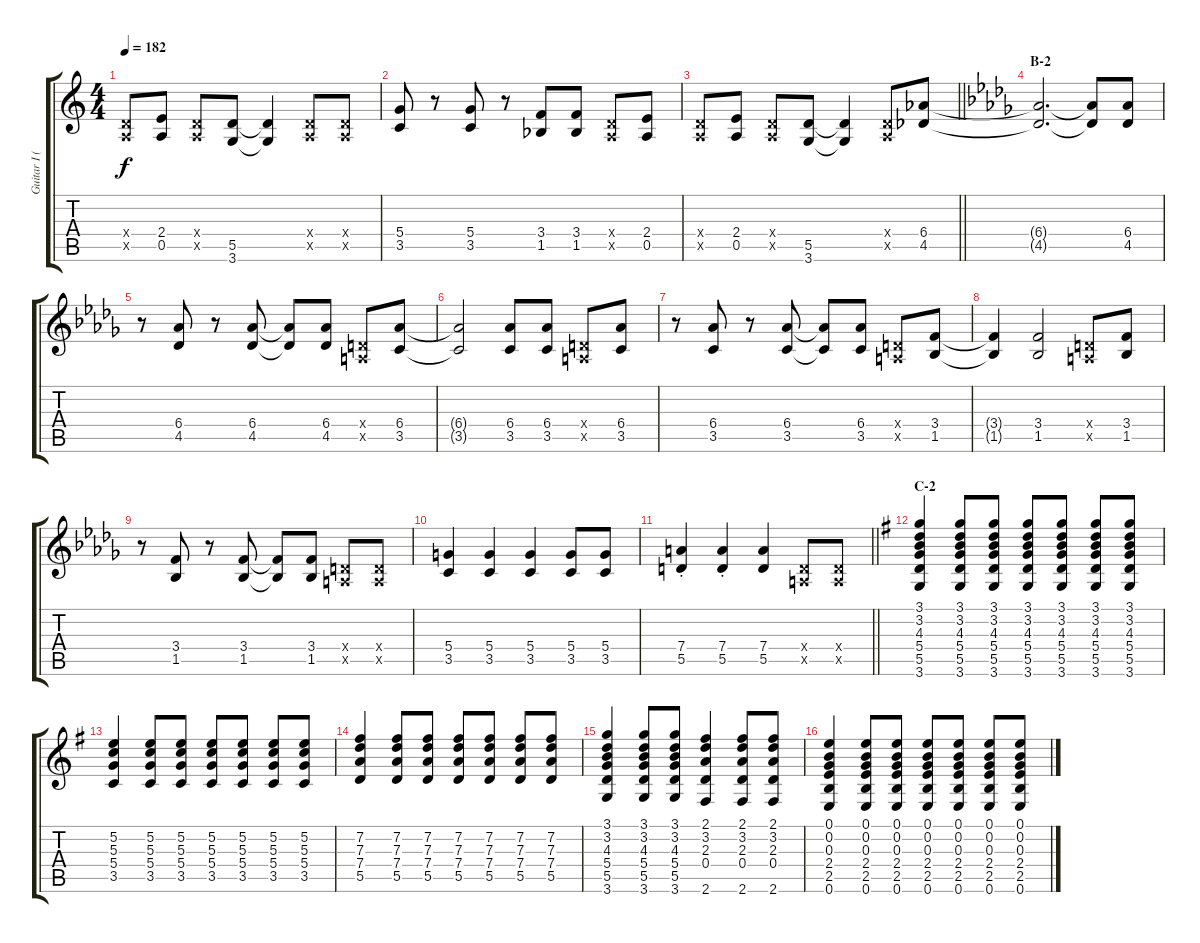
\track ("Guitar I (Hirasawa Yui)" "Guitar I (") {instrument overdrivenguitar}
\staff {score tabs}
\tuning (E4 B3 G3 D3 A2 E2) {hide}
\ts (4 4)
\tempo 182
\clef g2
\ks c
(0.4{x} 0.5{x}).8{dy f} (2.4 0.5).8 (0.4{x} 0.5{x}).8 (5.5 3.6).8 (5.5{t} 3.6{t}).4 (0.4{x} 0.5{x}).8 (0.4{x} 0.5{x}).8 |
(5.4 3.5).8 r.8 (5.4 3.5).8 r.8 (3.4 1.5{acc b}).8 (3.4 1.5{acc b}).8 (0.4{x} 0.5{x}).8 (2.4 0.5).8 |
\barLineRight lightlight
(0.4{x} 0.5{x}).8 (2.4 0.5).8 (0.4{x} 0.5{x}).8 (5.5 3.6).8 (5.5{t} 3.6{t}).4 (0.4{x} 0.5{x}).8 (6.4{acc b} 4.5{acc b}).8 |
\section ("" "B-2")
\ks db
(6.4{t} 4.5{t}).2{d} (6.4{t} 4.5{t}).8 (6.4 4.5).8 |
r.8 (6.4 4.5).8 r.8 (6.4 4.5).8 (6.4{t} 4.5{t}).8 (6.4 4.5).8 (0.4{x} 0.5{x}).8 (6.4 3.5).8 |
(6.4{t} 3.5{t}).2 (6.4 3.5).8 (6.4 3.5).8 (0.4{x} 0.5{x}).8 (6.4 3.5).8 |
r.8 (6.4 3.5).8 r.8 (6.4 3.5).8 (6.4{t} 3.5{t}).8 (6.4 3.5).8 (0.4{x} 0.5{x}).8 (3.4 1.5).8 |
(3.4{t} 1.5{t}).4 (3.4 1.5).2 (0.4{x} 0.5{x}).8 (3.4 1.5).8 |
r.8 (3.4 1.5).8 r.8 (3.4 1.5).8 (3.4{t} 1.5{t}).8 (3.4 1.5).8 (0.4{x} 0.5{x}).8 (0.4{x} 0.5{x}).8 |
(5.4 3.5).4 (5.4 3.5).4 (5.4 3.5).4 (5.4 3.5).8 (5.4 3.5).8 |
\barLineRight lightlight
(7.4{st} 5.5{st}).4 (7.4{st} 5.5{st}).4 (7.4 5.5).4 (0.4{x} 0.5{x}).8 (0.4{x} 0.5{x}).8 |
\section ("" "C-2")
\ks g
(3.1 3.2 4.3 5.4 5.5 3.6).4 (3.1 3.2 4.3 5.4 5.5 3.6).8 (3.1 3.2 4.3 5.4 5.5 3.6).8 (3.1 3.2 4.3 5.4 5.5 3.6).8 (3.1 3.2 4.3 5.4 5.5 3.6).8 (3.1 3.2 4.3 5.4 5.5 3.6).8 (3.1 3.2 4.3 5.4 5.5 3.6).8 |
(5.2 5.3 5.4 3.5).4 (5.2 5.3 5.4 3.5).8 (5.2 5.3 5.4 3.5).8 (5.2 5.3 5.4 3.5).8 (5.2 5.3 5.4 3.5).8 (5.2 5.3 5.4 3.5).8 (5.2 5.3 5.4 3.5).8 |
(7.2 7.3 7.4 5.5).4 (7.2 7.3 7.4 5.5).8 (7.2 7.3 7.4 5.5).8 (7.2 7.3 7.4 5.5).8 (7.2 7.3 7.4 5.5).8 (7.2 7.3 7.4 5.5).8 (7.2 7.3 7.4 5.5).8 |
(3.1 3.2 4.3 5.4 5.5 3.6).4 (3.1 3.2 4.3 5.4 5.5 3.6).8 (3.1 3.2 4.3 5.4 5.5 3.6).8 (2.1 3.2 2.3 0.4 2.6).4 (2.1 3.2 2.3 0.4 2.6).8 (2.1 3.2 2.3 0.4 2.6).8 |
(0.1 0.2 0.3 2.4 2.5 0.6).4 (0.1 0.2 0.3 2.4 2.5 0.6).8 (0.1 0.2 0.3 2.4 2.5 0.6).8 (0.1 0.2 0.3 2.4 2.5 0.6).8 (0.1 0.2 0.3 2.4 2.5 0.6).8 (0.1 0.2 0.3 2.4 2.5 0.6).8 (0.1 0.2 0.3 2.4 2.5 0.6).8
